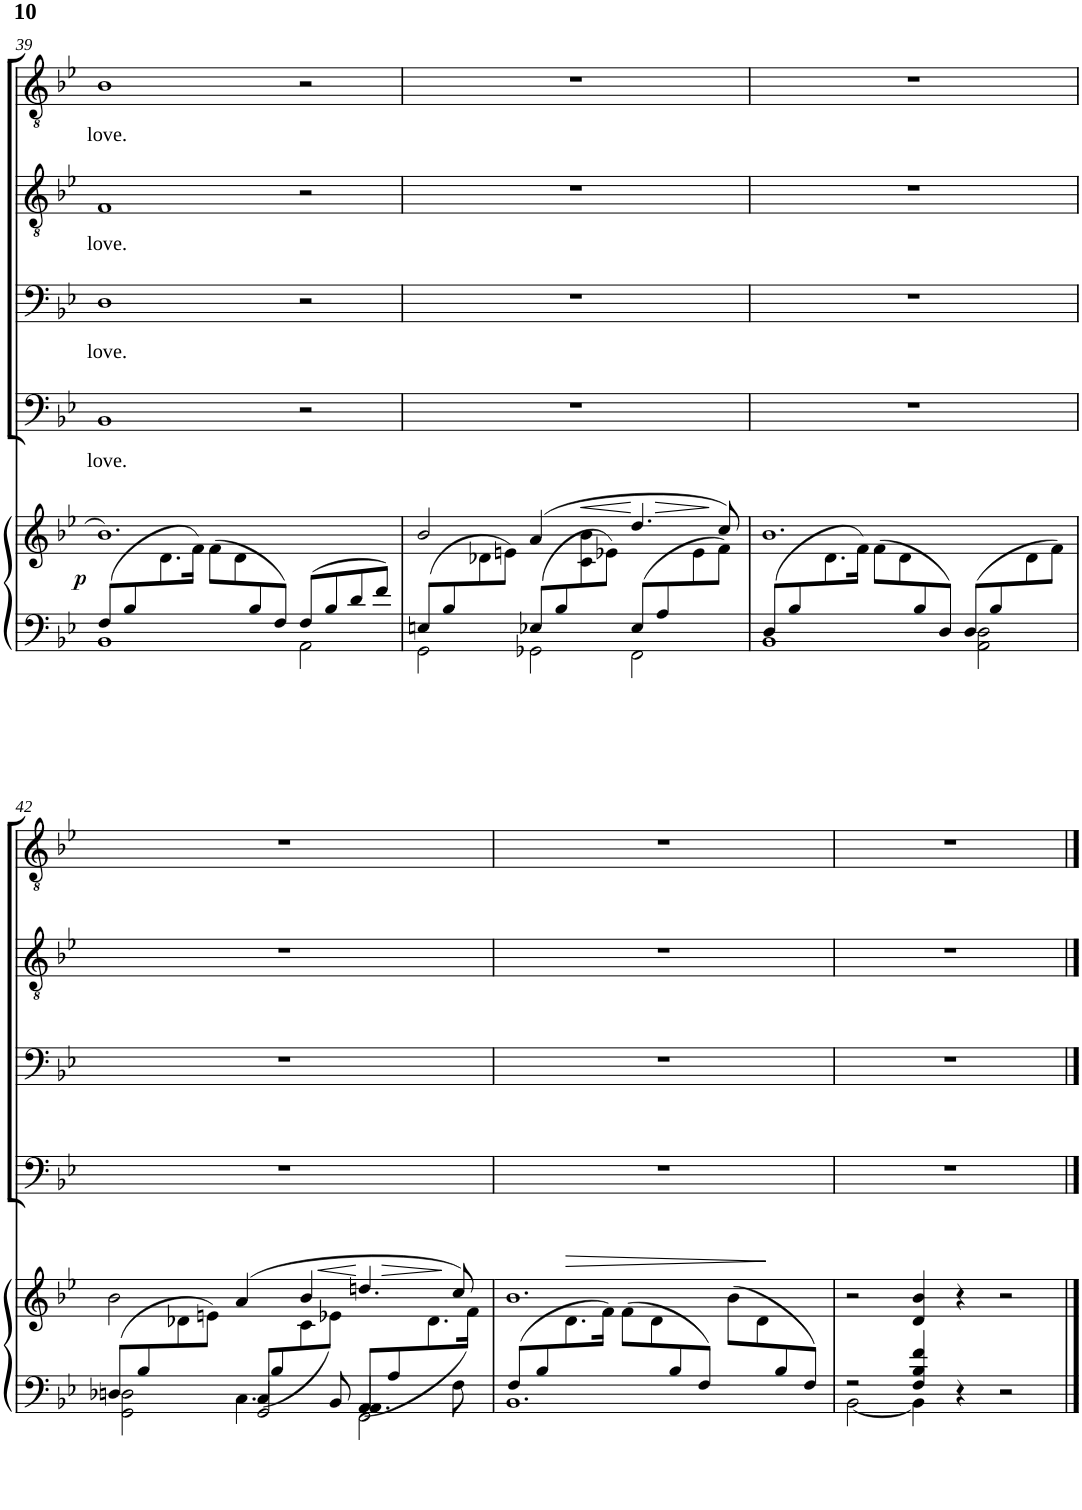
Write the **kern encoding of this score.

**kern	**kern	**dynam	**kern	**text	**kern	**text	**kern	**text	**kern	**text
*part5	*part5	*part5	*part4	*part4	*part3	*part3	*part2	*part2	*part1	*part1
*staff6	*staff5	*staff5/6	*staff4	*staff4	*staff3	*staff3	*staff2	*staff2	*staff1	*staff1
*I"Piano 5	*	*	*I"Piano	*	*I"Piano 3	*	*I"Piano	*	*I"Piano 1	*
*I'Pno	*	*	*I'Pno	*	*I'Pno	*	*I'Pno	*	*I'Pno	*
!!LO:PB:g=z
*clefF4	*clefG2	*	*clefF4	*	*clefF4	*	*clefGv2	*	*clefGv2	*
*k[b-e-]	*k[b-e-]	*	*k[b-e-]	*	*k[b-e-]	*	*k[b-e-]	*	*k[b-e-]	*
*M3/2	*M3/2	*	*M3/2	*	*M3/2	*	*M3/2	*	*M3/2	*
=39	=39	=39	=39	=39	=39	=39	=39	=39	=39	=39
*^	*^	*	*	*	*	*	*	*	*	*
!	!	!	!	!LO:DY:b	!	!LO:LY:b	!	!LO:LY:b	!	!LO:LY:b	!	!LO:LY:b
(8F/L	1BB-	1.b-	4ryy	p	1BB-	love.	1D	love.	1F	love.	1B-	love.
8B-/	.	.	.	.	.	.	.	.	.	.	.	.
2ryy	.	.	8.d\	.	.	.	.	.	.	.	.	.
.	.	.	16f\Jk)	.	.	.	.	.	.	.	.	.
.	.	.	(8f\L	.	.	.	.	.	.	.	.	.
.	.	.	8d\	.	.	.	.	.	.	.	.	.
8B-/	.	.	2.ryy	.	.	.	.	.	.	.	.	.
8F/J)	.	.	.	.	.	.	.	.	.	.	.	.
8F/L	2AA\	.	.	.	2r	.	2r	.	2r	.	2r	.
8B-/	.	.	.	.	.	.	.	.	.	.	.	.
8d/	.	.	.	.	.	.	.	.	.	.	.	.
8f/J	.	.	.	.	.	.	.	.	.	.	.	.
=40	=40	=40	=40	=40	=40	=40	=40	=40	=40	=40	=40	=40
(8En/L	2GG\	2b-/	4ryy	.	1.r	.	1.r	.	1.r	.	1.r	.
8B-/	.	.	.	.	.	.	.	.	.	.	.	.
4ryy	.	.	8d-X\	.	.	.	.	.	.	.	.	.
.	.	.	8en\J)	.	.	.	.	.	.	.	.	.
(8E-X/L	2GG-X\	(4a/	4ryy	.	.	.	.	.	.	.	.	.
8B-/	.	.	.	.	.	.	.	.	.	.	.	.
!	!	!	!	!LO:HP:b	!	!	!	!	!	!	!	!
4ryy	.	4b-\	8c\	<	.	.	.	.	.	.	.	.
.	.	.	8e-X\J)	.	.	.	.	.	.	.	.	.
!	!	!	!	!LO:HP:n=1:b	!	!	!	!	!	!	!	!
(8E-/L	2FF\	4.dd/	4ryy	[ >	.	.	.	.	.	.	.	.
8A/	.	.	.	.	.	.	.	.	.	.	.	.
4ryy	.	.	8e-\	.	.	.	.	.	.	.	.	.
.	.	8cc/)	8f\J)	]	.	.	.	.	.	.	.	.
=41	=41	=41	=41	=41	=41	=41	=41	=41	=41	=41	=41	=41
(8D/L	1BB-	1.b-	4ryy	.	1.r	.	1.r	.	1.r	.	1.r	.
8B-/	.	.	.	.	.	.	.	.	.	.	.	.
2ryy	.	.	8.d\	.	.	.	.	.	.	.	.	.
.	.	.	16f\Jk)	.	.	.	.	.	.	.	.	.
.	.	.	(8f\L	.	.	.	.	.	.	.	.	.
.	.	.	8d\	.	.	.	.	.	.	.	.	.
8B-/	.	.	2ryy	.	.	.	.	.	.	.	.	.
8D/J)	.	.	.	.	.	.	.	.	.	.	.	.
(8D/L	2AA\ 2D\	.	.	.	.	.	.	.	.	.	.	.
8B-/	.	.	.	.	.	.	.	.	.	.	.	.
4ryy	.	.	8d\	.	.	.	.	.	.	.	.	.
.	.	.	8f\J)	.	.	.	.	.	.	.	.	.
!!LO:LB:g=z
=42	=42	=42	=42	=42	=42	=42	=42	=42	=42	=42	=42	=42
*	*^	*	*	*	*	*	*	*	*	*	*	*
(8D-X/L	2GG\ 2Dn\	2ryy	2b-\	4ryy	.	1.r	.	1.r	.	1.r	.	1.r	.
8B-/	.	.	.	.	.	.	.	.	.	.	.	.	.
4ryy	.	.	.	8d-X\	.	.	.	.	.	.	.	.	.
.	.	.	.	8en\J)	.	.	.	.	.	.	.	.	.
(<8C/L	2GG/	4.C\	(4a/	4ryy	.	.	.	.	.	.	.	.	.
8B-/	.	.	.	.	.	.	.	.	.	.	.	.	.
4ryy	.	.	4b-/	8c\	.	.	.	.	.	.	.	.	.
!	!	!	!	!	!LO:HP:b	!	!	!	!	!	!	!	!
.	.	8BB-/	.	8e-X\J)	<	.	.	.	.	.	.	.	.
!	!	!	!	!	!LO:HP:b	!	!	!	!	!	!	!	!
(<8AA/L	2FF\	4.AA/	4.ddn/	4ryy	>	.	.	.	.	.	.	.	.
8A/	.	.	.	.	[	.	.	.	.	.	.	.	.
4ryy	.	.	.	8.d-\	]	.	.	.	.	.	.	.	.
.	.	8F\	8cc/)	.	.	.	.	.	.	.	.	.	.
.	.	.	.	16f\Jk)	.	.	.	.	.	.	.	.	.
*	*v	*v	*	*	*	*	*	*	*	*	*	*	*
=43	=43	=43	=43	=43	=43	=43	=43	=43	=43	=43	=43	=43
(8F/L	1.BB-	1.b-	4ryy	.	1.r	.	1.r	.	1.r	.	1.r	.
8B-/	.	.	.	.	.	.	.	.	.	.	.	.
!	!	!	!	!LO:HP:b	!	!	!	!	!	!	!	!
2ryy	.	.	8.d\	>	.	.	.	.	.	.	.	.
.	.	.	16f\Jk)	.	.	.	.	.	.	.	.	.
.	.	.	(8f\L	.	.	.	.	.	.	.	.	.
.	.	.	8d\	.	.	.	.	.	.	.	.	.
8B-/	.	.	4ryy	.	.	.	.	.	.	.	.	.
8F/J)	.	.	.	.	.	.	.	.	.	.	.	.
4ryy	.	.	(8b-\L	.	.	.	.	.	.	.	.	.
.	.	.	8d\	.	.	.	.	.	.	.	.	.
8B-/	.	.	4ryy	]	.	.	.	.	.	.	.	.
8F/J)	.	.	.	.	.	.	.	.	.	.	.	.
*	*	*v	*v	*	*	*	*	*	*	*	*	*
=44	=44	=44	=44	=44	=44	=44	=44	=44	=44	=44	=44
2r	[2BB-\	2r	.	1.r	.	1.r	.	1.r	.	1.r	.
4F/ 4B-/ 4f/	4BB-\]	4d/ 4b-/	.	.	.	.	.	.	.	.	.
4r	2.ryy	4r	.	.	.	.	.	.	.	.	.
2r	.	2r	.	.	.	.	.	.	.	.	.
*v	*v	*	*	*	*	*	*	*	*	*	*
==	==	==	==	==	==	==	==	==	==	==
*-	*-	*-	*-	*-	*-	*-	*-	*-	*-	*-
